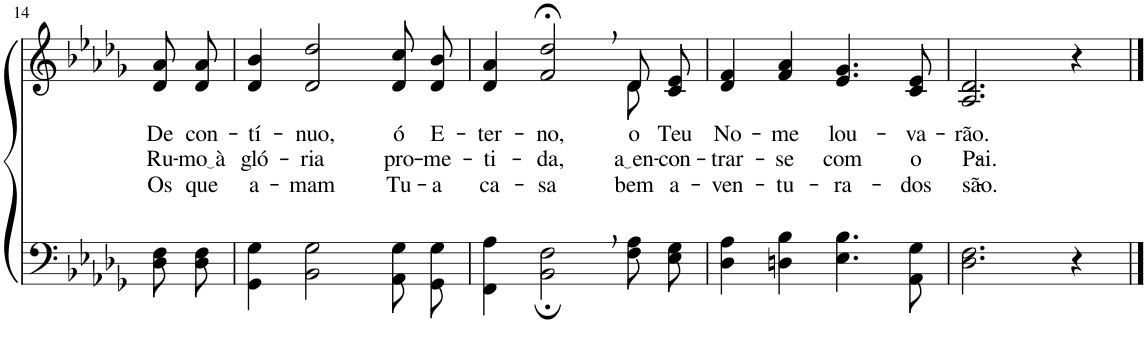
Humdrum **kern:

**kern	**kern	**text	**text	**text
*part2	*part1	*part1	*part1	*part1
*staff2	*staff1	*staff1	*staff1	*staff1
*I"Parte III e IV	*I"Parte I e II	*	*	*
!!LO:PB:g=z
*clefF4	*clefG2	*	*	*
*Trd-1c-2	*Trd-1c-2	*	*	*
*k[b-e-a-d-g-]	*k[b-e-a-d-g-]	*	*	*
*M4/4	*M4/4	*	*	*
=14	=14	=14	=14	=14
!	!	!LO:LY:b	!LO:LY:b	!LO:LY:b
8D-\ 8F\L	8d-/ 8a-/L	De	Ru-	Os
!	!	!LO:LY:b	!LO:LY:b	!LO:LY:b
8D-\ 8F\J	8d-/ 8a-/J	con-	mo à	que
=15	=15	=15	=15	=15
!	!	!LO:LY:b	!LO:LY:b	!LO:LY:b
4GG-\ 4G-\	4d-/ 4b-/	-tí-	gló-	a-
!	!	!LO:LY:b	!LO:LY:b	!LO:LY:b
2BB-\ 2G-\	2d-/ 2dd-/	-nuo,	-ria	-mam
!	!	!LO:LY:b	!LO:LY:b	!LO:LY:b
8AA-\ 8G-\L	8d-/ 8cc/L	ó	pro-	Tu-
!	!	!LO:LY:b	!LO:LY:b	!LO:LY:b
8GG-\ 8G-\J	8d-/ 8b-/J	E-	-me-	-a
=16	=16	=16	=16	=16
!	!	!LO:LY:b	!LO:LY:b	!LO:LY:b
*	*^	*	*	*
4FF\ 4A-\	4d-/ 4a-/	2.ryy	-ter-	-ti-	ca-
!	!	!	!LO:LY:b	!LO:LY:b	!LO:LY:b
2BB-\;, 2F\;,	2f/;<, 2dd-/;<,	.	-no,	-da,	-sa
!	!	!	!	!LO:LY:b	!
!	!	!	!LO:LY:b	!	!LO:LY:b
8F\ 8A-\L	8d-/L	8d-\	o	.	bem-
!	!	!	!LO:LY:b	!LO:LY:b	!LO:LY:b
8E-\ 8G-\J	8c/ 8e-/J	8ryy	Teu	-con-	-a-
=17	=17	=17	=17	=17	=17
!	!	!	!LO:LY:b	!LO:LY:b	!LO:LY:b
*	*v	*v	*	*	*
4D-\ 4A-\	4d-/ 4f/	No-	-trar-	-ven-
!	!	!LO:LY:b	!LO:LY:b	!LO:LY:b
4Dn\ 4B-\	4f/ 4a-/	-me	-se	-tu-
!	!	!LO:LY:b	!LO:LY:b	!LO:LY:b
4.E-\ 4.B-\	4.e-/ 4.g-/	lou-	com	-ra-
!	!	!LO:LY:b	!LO:LY:b	!LO:LY:b
8AA-\ 8G-\	8c/ 8e-/	-va-	o	-dos
=18	=18	=18	=18	=18
!	!	!LO:LY:b	!LO:LY:b	!LO:LY:b
2.D-\ 2.F\	2.A-/ 2.d-/	-rão.	Pai.-	são.-
4r	4r	.	.	.
==	==	==	==	==
*-	*-	*-	*-	*-
